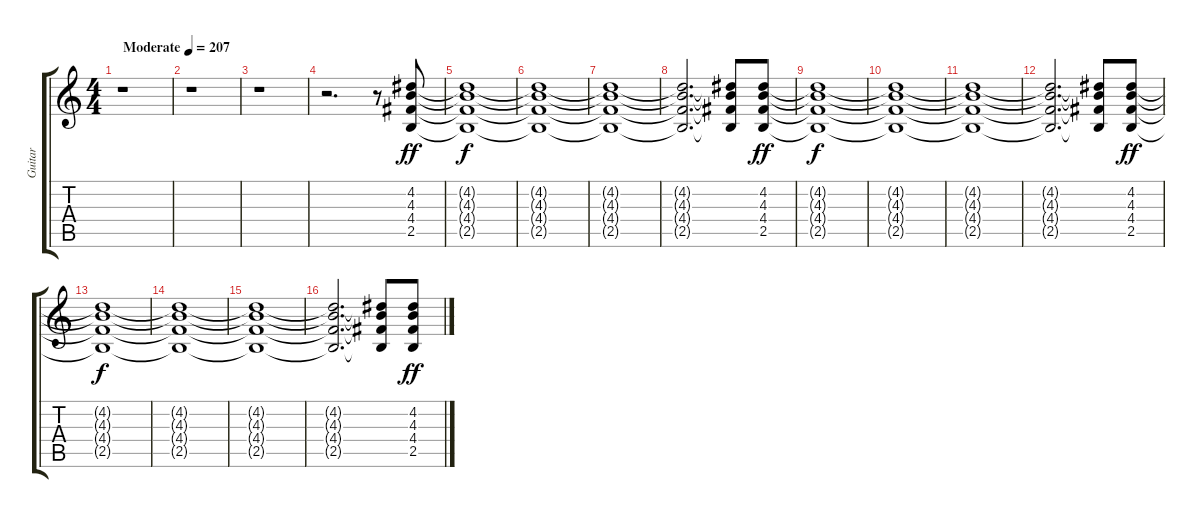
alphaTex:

\track ("Guitar" "Guitar") {instrument overdrivenguitar}
\staff {score tabs}
\tuning (E4 B3 G3 D3 A2 E2) {hide}
\ts (4 4)
\tempo (207 "Moderate")
\clef g2
\ks c
r.1{dy ff instrument overdrivenguitar} |
r.1 |
r.1 |
r.2{d} r.8 (4.2 4.3 4.4 2.5).8 |
(4.2{t} 4.3{t} 4.4{t} 2.5{t}).1{dy f} |
(4.2{t} 4.3{t} 4.4{t} 2.5{t}).1 |
(4.2{t} 4.3{t} 4.4{t} 2.5{t}).1 |
(4.2{t} 4.3{t} 4.4{t} 2.5{t}).2{d} (4.2{t} 4.3{t} 4.4{t} 2.5{t}).8 (4.2 4.3 4.4 2.5).8{dy ff} |
(4.2{t} 4.3{t} 4.4{t} 2.5{t}).1{dy f} |
(4.2{t} 4.3{t} 4.4{t} 2.5{t}).1 |
(4.2{t} 4.3{t} 4.4{t} 2.5{t}).1 |
(4.2{t} 4.3{t} 4.4{t} 2.5{t}).2{d} (4.2{t} 4.3{t} 4.4{t} 2.5{t}).8 (4.2 4.3 4.4 2.5).8{dy ff} |
(4.2{t} 4.3{t} 4.4{t} 2.5{t}).1{dy f} |
(4.2{t} 4.3{t} 4.4{t} 2.5{t}).1 |
(4.2{t} 4.3{t} 4.4{t} 2.5{t}).1 |
(4.2{t} 4.3{t} 4.4{t} 2.5{t}).2{d} (4.2{t} 4.3{t} 4.4{t} 2.5{t}).8 (4.2 4.3 4.4 2.5).8{dy ff}
